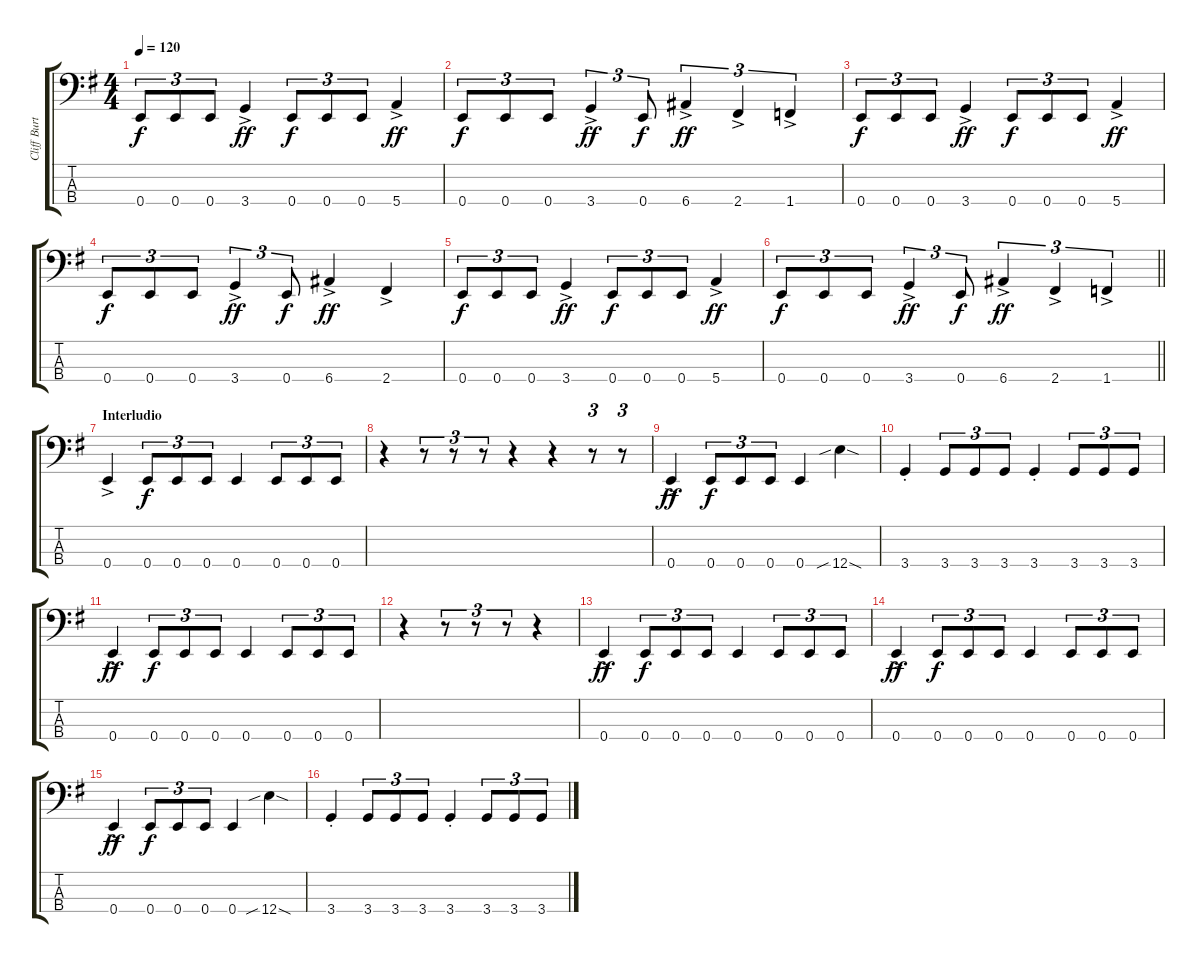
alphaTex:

\track ("Cliff Burton" "Cliff Burt") {instrument electricbassfinger}
\staff {score tabs}
\tuning (G2 D2 A1 E1) {hide}
\ts (4 4)
\tempo 120
\clef f4
\ks g
0.4.8{tu (3 2) dy f} 0.4.8{tu (3 2)} 0.4.8{tu (3 2)} 3.4{ac}.4{dy ff} 0.4.8{tu (3 2) dy f} 0.4.8{tu (3 2)} 0.4.8{tu (3 2)} 5.4{ac}.4{dy ff} |
0.4.8{tu (3 2) dy f} 0.4.8{tu (3 2)} 0.4.8{tu (3 2)} 3.4{ac}.4{tu (3 2) dy ff} 0.4.8{tu (3 2) dy f} 6.4{ac}.4{tu (3 2) dy ff} 2.4{ac}.4{tu (3 2)} 1.4{ac}.4{tu (3 2)} |
0.4.8{tu (3 2) dy f} 0.4.8{tu (3 2)} 0.4.8{tu (3 2)} 3.4{ac}.4{dy ff} 0.4.8{tu (3 2) dy f} 0.4.8{tu (3 2)} 0.4.8{tu (3 2)} 5.4{ac}.4{dy ff} |
0.4.8{tu (3 2) dy f} 0.4.8{tu (3 2)} 0.4.8{tu (3 2)} 3.4{ac}.4{tu (3 2) dy ff} 0.4.8{tu (3 2) dy f} 6.4{ac}.4{dy ff} 2.4{ac}.4 |
0.4.8{tu (3 2) dy f} 0.4.8{tu (3 2)} 0.4.8{tu (3 2)} 3.4{ac}.4{dy ff} 0.4.8{tu (3 2) dy f} 0.4.8{tu (3 2)} 0.4.8{tu (3 2)} 5.4{ac}.4{dy ff} |
\barLineRight lightlight
0.4.8{tu (3 2) dy f} 0.4.8{tu (3 2)} 0.4.8{tu (3 2)} 3.4{ac}.4{tu (3 2) dy ff} 0.4.8{tu (3 2) dy f} 6.4{ac}.4{tu (3 2) dy ff} 2.4{ac}.4{tu (3 2)} 1.4{ac}.4{tu (3 2)} |
\section ("" "Interludio")
0.4{ac}.4 0.4.8{tu (3 2) dy f} 0.4.8{tu (3 2)} 0.4.8{tu (3 2)} 0.4.4 0.4.8{tu (3 2)} 0.4.8{tu (3 2)} 0.4.8{tu (3 2)} |
r.4 r.8{tu (3 2)} r.8{tu (3 2)} r.8{tu (3 2)} r.4 r.4 r.8{tu (3 2)} r.8{tu (3 2)} |
0.4{ac}.4{dy ff} 0.4.8{tu (3 2) dy f} 0.4.8{tu (3 2)} 0.4.8{tu (3 2)} 0.4.4 12.4{sib sod}.4 |
3.4{st}.4 3.4.8{tu (3 2)} 3.4.8{tu (3 2)} 3.4.8{tu (3 2)} 3.4{st}.4 3.4.8{tu (3 2)} 3.4.8{tu (3 2)} 3.4.8{tu (3 2)} |
0.4{ac}.4{dy ff} 0.4.8{tu (3 2) dy f} 0.4.8{tu (3 2)} 0.4.8{tu (3 2)} 0.4.4 0.4.8{tu (3 2)} 0.4.8{tu (3 2)} 0.4.8{tu (3 2)} |
r.4 r.8{tu (3 2)} r.8{tu (3 2)} r.8{tu (3 2)} r.4 |
0.4{ac}.4{dy ff} 0.4.8{tu (3 2) dy f} 0.4.8{tu (3 2)} 0.4.8{tu (3 2)} 0.4.4 0.4.8{tu (3 2)} 0.4.8{tu (3 2)} 0.4.8{tu (3 2)} |
0.4{ac}.4{dy ff} 0.4.8{tu (3 2) dy f} 0.4.8{tu (3 2)} 0.4.8{tu (3 2)} 0.4.4 0.4.8{tu (3 2)} 0.4.8{tu (3 2)} 0.4.8{tu (3 2)} |
0.4{ac}.4{dy ff} 0.4.8{tu (3 2) dy f} 0.4.8{tu (3 2)} 0.4.8{tu (3 2)} 0.4.4 12.4{sib sod}.4 |
3.4{st}.4 3.4.8{tu (3 2)} 3.4.8{tu (3 2)} 3.4.8{tu (3 2)} 3.4{st}.4 3.4.8{tu (3 2)} 3.4.8{tu (3 2)} 3.4.8{tu (3 2)}
